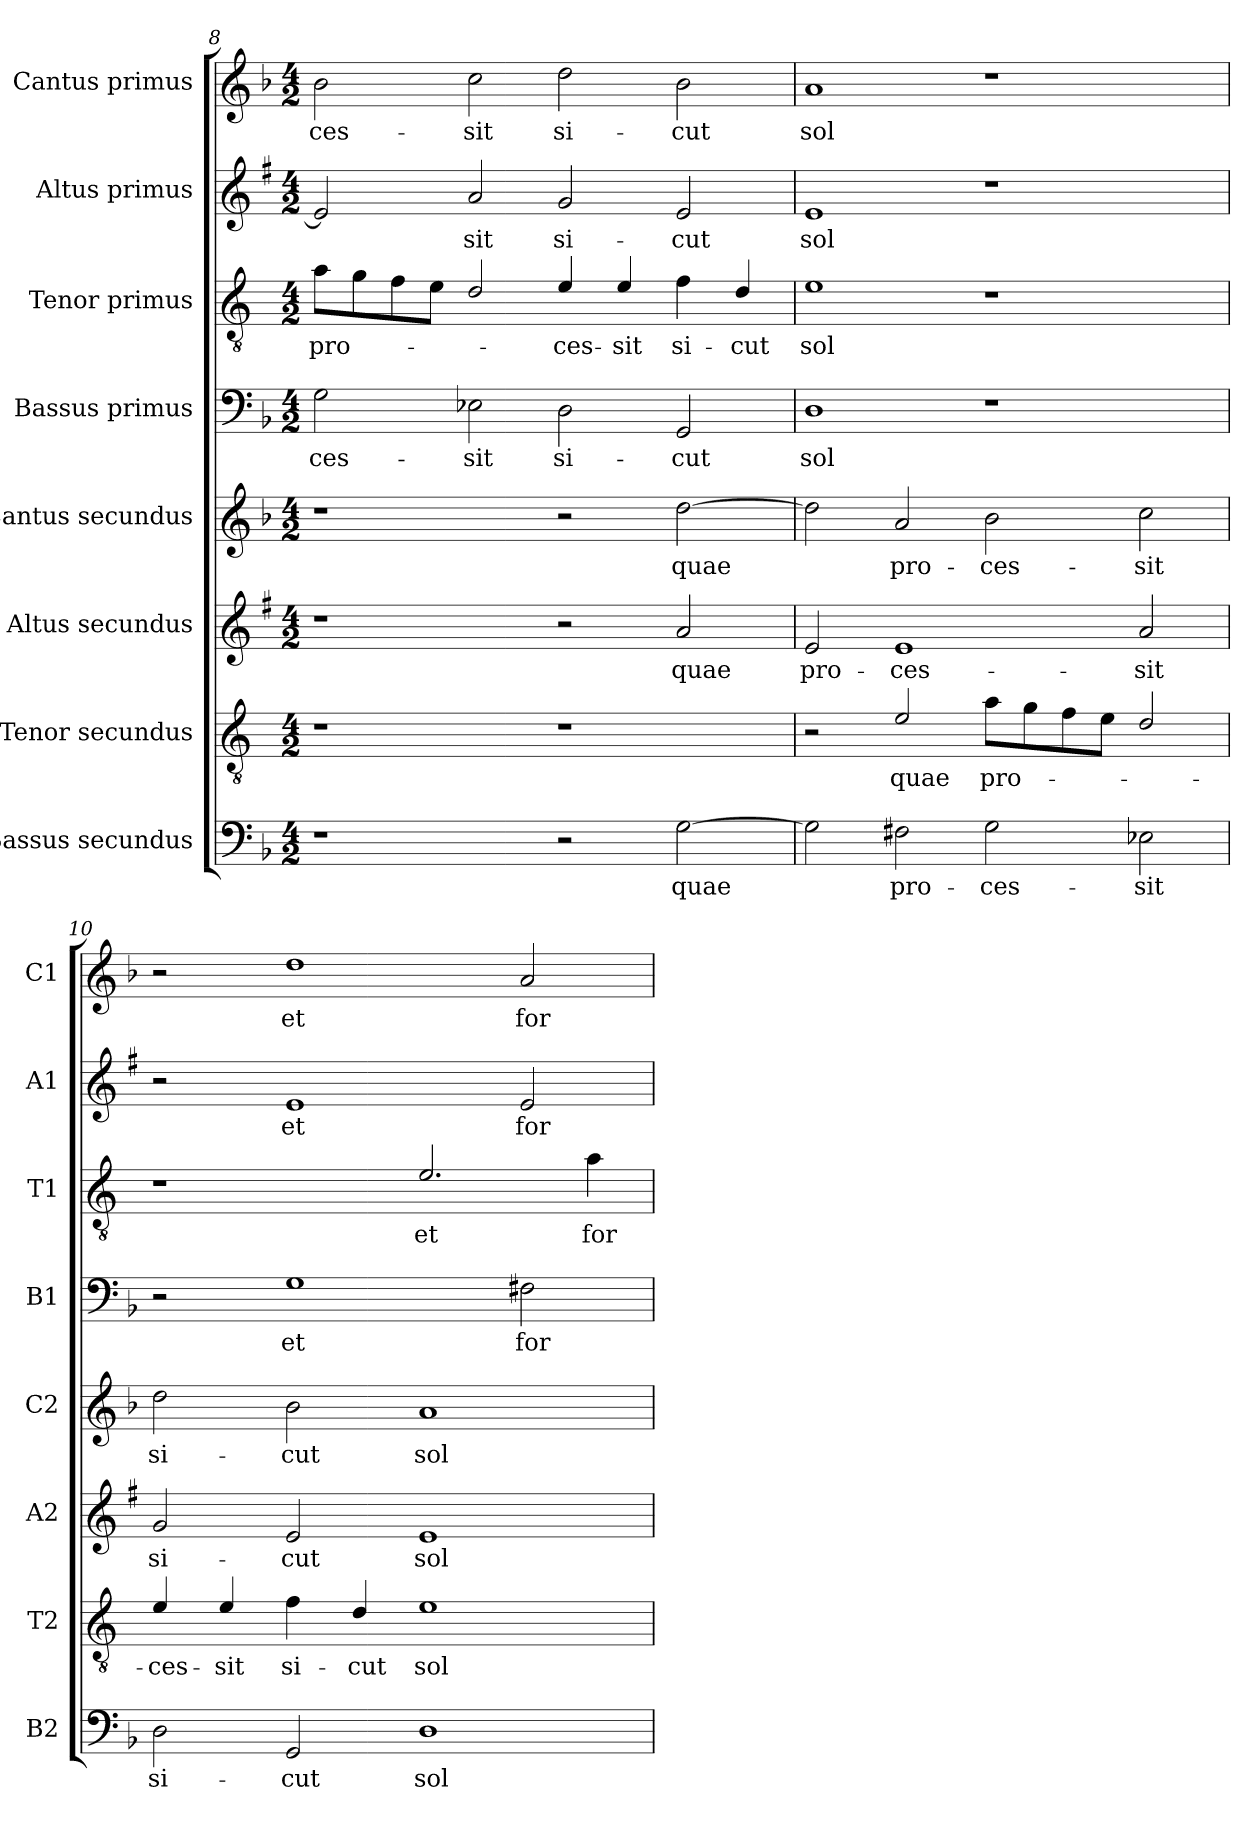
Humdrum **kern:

**kern	**text	**kern	**text	**kern	**text	**kern	**text	**kern	**text	**kern	**text	**kern	**text	**kern	**text
*part8	*part8	*part7	*part7	*part6	*part6	*part5	*part5	*part4	*part4	*part3	*part3	*part2	*part2	*part1	*part1
*staff8	*staff8	*staff7	*staff7	*staff6	*staff6	*staff5	*staff5	*staff4	*staff4	*staff3	*staff3	*staff2	*staff2	*staff1	*staff1
*I"Bassus secundus	*	*I"Tenor secundus	*	*I"Altus secundus	*	*I"Cantus secundus	*	*I"Bassus primus	*	*I"Tenor primus	*	*I"Altus primus	*	*I"Cantus primus	*
*I'B2	*	*I'T2	*	*I'A2	*	*I'C2	*	*I'B1	*	*I'T1	*	*I'A1	*	*I'C1	*
*clefF4	*	*clefGv2	*	*clefG2	*	*clefG2	*	*clefF4	*	*clefGv2	*	*clefG2	*	*clefG2	*
*	*	*ITrd4c7	*	*ITrd1c2	*	*	*	*	*	*ITrd4c7	*	*ITrd1c2	*	*	*
*k[b-]	*	*k[b-]	*	*k[b-]	*	*k[b-]	*	*k[b-]	*	*k[b-]	*	*k[b-]	*	*k[b-]	*
*F:	*	*F:	*	*F:	*	*F:	*	*F:	*	*F:	*	*F:	*	*F:	*
*M4/2	*	*M4/2	*	*M4/2	*	*M4/2	*	*M4/2	*	*M4/2	*	*M4/2	*	*M4/2	*
=8	=8	=8	=8	=8	=8	=8	=8	=8	=8	=8	=8	=8	=8	=8	=8
!	!	!	!	!	!	!	!	!	!LO:LY:b	!	!LO:LY:b	!	!	!	!LO:LY:b
1r	.	1r	.	1r	.	1r	.	2G\	-ces-	8d\L	pro-	2d/]	.	2b-\	-ces-
.	.	.	.	.	.	.	.	.	.	8c\	.	.	.	.	.
.	.	.	.	.	.	.	.	.	.	8B-\	.	.	.	.	.
.	.	.	.	.	.	.	.	.	.	8A\J	.	.	.	.	.
!	!	!	!	!	!	!	!	!	!LO:LY:b	!	!	!	!LO:LY:b	!	!LO:LY:b
.	.	.	.	.	.	.	.	2E-X\	-sit	2G/	.	2g/	-sit	2cc\	-sit
!	!	!	!	!	!	!	!	!	!LO:LY:b	!	!LO:LY:b	!	!LO:LY:b	!	!LO:LY:b
2r	.	1r	.	2r	.	2r	.	2D\	si-	4A/	-ces-	2f/	si-	2dd\	si-
!	!	!	!	!	!	!	!	!	!	!	!LO:LY:b	!	!	!	!
.	.	.	.	.	.	.	.	.	.	4A/	-sit	.	.	.	.
!	!LO:LY:b	!	!	!	!LO:LY:b	!	!LO:LY:b	!	!LO:LY:b	!	!LO:LY:b	!	!LO:LY:b	!	!LO:LY:b
[2G\	quae	.	.	2g/	quae	[2dd\	quae	2GG/	-cut	4B-\	si-	2d/	-cut	2b-\	-cut
!	!	!	!	!	!	!	!	!	!	!	!LO:LY:b	!	!	!	!
.	.	.	.	.	.	.	.	.	.	4G/	-cut	.	.	.	.
!!LO:PB:g=z
=9	=9	=9	=9	=9	=9	=9	=9	=9	=9	=9	=9	=9	=9	=9	=9
!	!	!	!	!	!LO:LY:b	!	!	!	!LO:LY:b	!	!LO:LY:b	!	!LO:LY:b	!	!LO:LY:b
2G\]	.	2r	.	2d/	pro-	2dd\]	.	1D	sol	1A	sol	1d	sol	1a	sol
!	!LO:LY:b	!	!LO:LY:b	!	!LO:LY:b	!	!LO:LY:b	!	!	!	!	!	!	!	!
2F#X\	pro-	2A/	quae	1d	-ces-	2a/	pro-	.	.	.	.	.	.	.	.
!	!LO:LY:b	!	!LO:LY:b	!	!	!	!LO:LY:b	!	!	!	!	!	!	!	!
2G\	-ces-	8d\L	pro-	.	.	2b-\	-ces-	1r	.	1r	.	1r	.	1r	.
.	.	8c\	.	.	.	.	.	.	.	.	.	.	.	.	.
.	.	8B-\	.	.	.	.	.	.	.	.	.	.	.	.	.
.	.	8A\J	.	.	.	.	.	.	.	.	.	.	.	.	.
!	!LO:LY:b	!	!	!	!LO:LY:b	!	!LO:LY:b	!	!	!	!	!	!	!	!
2E-X\	-sit	2G/	.	2g/	-sit	2cc\	-sit	.	.	.	.	.	.	.	.
=10	=10	=10	=10	=10	=10	=10	=10	=10	=10	=10	=10	=10	=10	=10	=10
!	!LO:LY:b	!	!LO:LY:b	!	!LO:LY:b	!	!LO:LY:b	!	!	!	!	!	!	!	!
2D\	si-	4A/	-ces-	2f/	si-	2dd\	si-	2r	.	1r	.	2r	.	2r	.
!	!	!	!LO:LY:b	!	!	!	!	!	!	!	!	!	!	!	!
.	.	4A/	-sit	.	.	.	.	.	.	.	.	.	.	.	.
!	!LO:LY:b	!	!LO:LY:b	!	!LO:LY:b	!	!LO:LY:b	!	!LO:LY:b	!	!	!	!LO:LY:b	!	!LO:LY:b
2GG/	-cut	4B-\	si-	2d/	-cut	2b-\	-cut	1G	et	.	.	1d	et	1dd	et
!	!	!	!LO:LY:b	!	!	!	!	!	!	!	!	!	!	!	!
.	.	4G/	-cut	.	.	.	.	.	.	.	.	.	.	.	.
!	!LO:LY:b	!	!LO:LY:b	!	!LO:LY:b	!	!LO:LY:b	!	!	!	!LO:LY:b	!	!	!	!
1D	sol	1A	sol	1d	sol	1a	sol	.	.	2.A/	et	.	.	.	.
!	!	!	!	!	!	!	!	!	!LO:LY:b	!	!	!	!LO:LY:b	!	!LO:LY:b
.	.	.	.	.	.	.	.	2F#X\	for-	.	.	2d/	for-	2a/	for-
!	!	!	!	!	!	!	!	!	!	!	!LO:LY:b	!	!	!	!
.	.	.	.	.	.	.	.	.	.	4d\	for-	.	.	.	.
=	=	=	=	=	=	=	=	=	=	=	=	=	=	=	=
*-	*-	*-	*-	*-	*-	*-	*-	*-	*-	*-	*-	*-	*-	*-	*-
